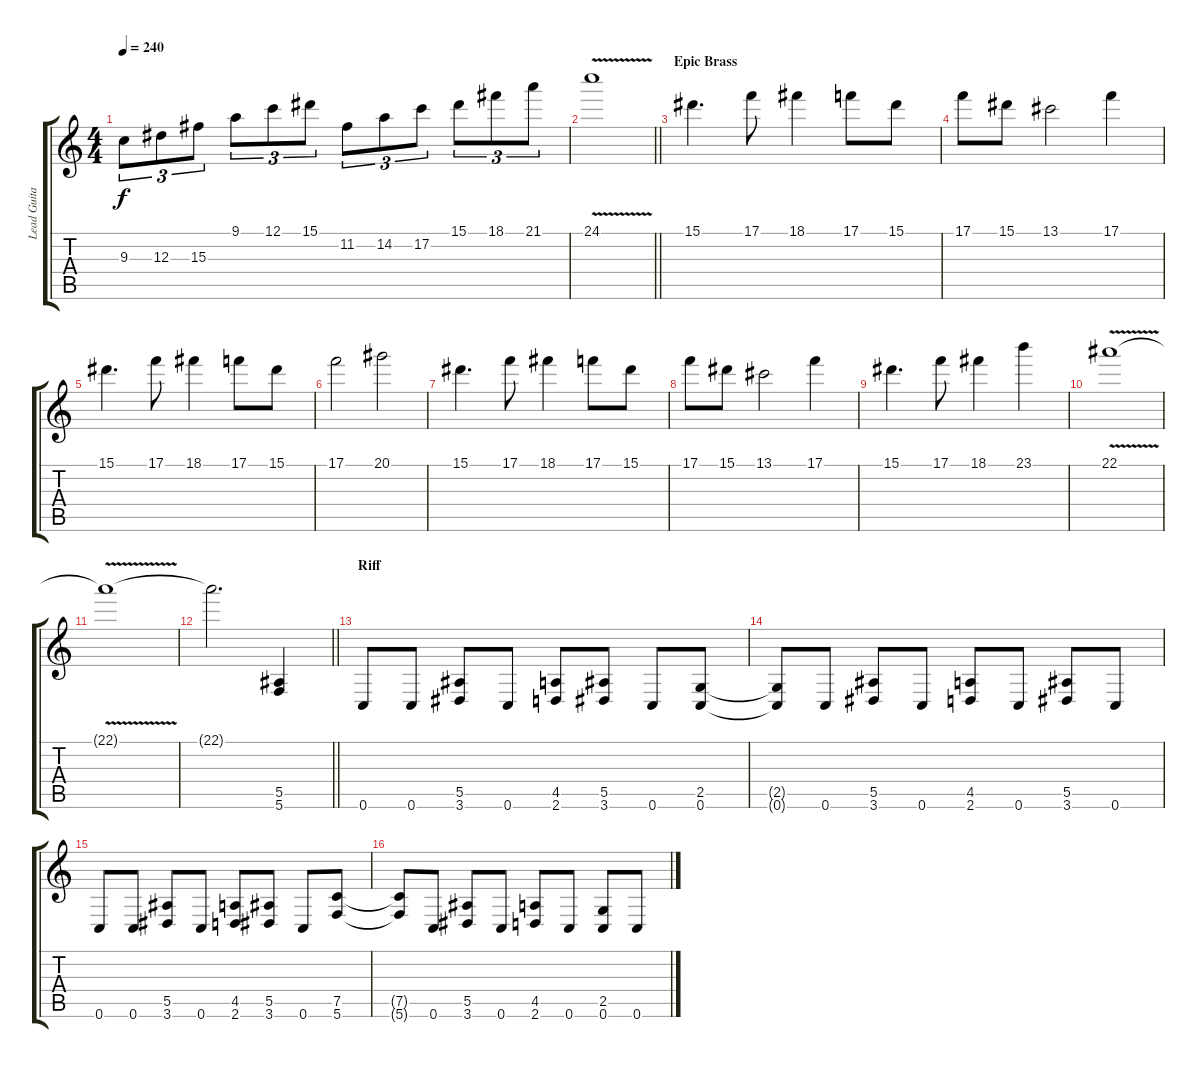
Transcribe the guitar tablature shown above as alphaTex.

\track ("Lead Guitar" "Lead Guita") {instrument overdrivenguitar}
\staff {score tabs}
\tuning (C4 G3 Eb3 Bb2 F2 C2) {hide}
\ts (4 4)
\tempo 240
\clef g2
\ks c
9.3.8{tu (3 2) dy f} 12.3.8{tu (3 2)} 15.3.8{tu (3 2)} 9.1.8{tu (3 2)} 12.1.8{tu (3 2)} 15.1.8{tu (3 2)} 11.2.8{tu (3 2)} 14.2.8{tu (3 2)} 17.2.8{tu (3 2)} 15.1.8{tu (3 2)} 18.1.8{tu (3 2)} 21.1.8{tu (3 2)} |
\barLineRight lightlight
24.1{v}.1 |
\section ("" "Epic Brass")
15.1.4{d} 17.1.8 18.1.4 17.1.8 15.1.8 |
17.1.8 15.1.8 13.1.2 17.1.4 |
15.1.4{d} 17.1.8 18.1.4 17.1.8 15.1.8 |
17.1.2 20.1.2 |
15.1.4{d} 17.1.8 18.1.4 17.1.8 15.1.8 |
17.1.8 15.1.8 13.1.2 17.1.4 |
15.1.4{d} 17.1.8 18.1.4 23.1.4 |
22.1{v}.1 |
22.1{t}.1 |
\barLineRight lightlight
22.1{t}.2{d} (5.5 5.6).4 |
\section ("" "Riff")
0.6.8 0.6.8 (5.5 3.6).8 0.6.8 (4.5 2.6).8 (5.5 3.6).8 0.6.8 (2.5 0.6).8 |
(2.5{t} 0.6{t}).8 0.6.8 (5.5 3.6).8 0.6.8 (4.5 2.6).8 0.6.8 (5.5 3.6).8 0.6.8 |
0.6.8 0.6.8 (5.5 3.6).8 0.6.8 (4.5 2.6).8 (5.5 3.6).8 0.6.8 (7.5 5.6).8 |
(7.5{t} 5.6{t}).8 0.6.8 (5.5 3.6).8 0.6.8 (4.5 2.6).8 0.6.8 (2.5 0.6).8 0.6.8
